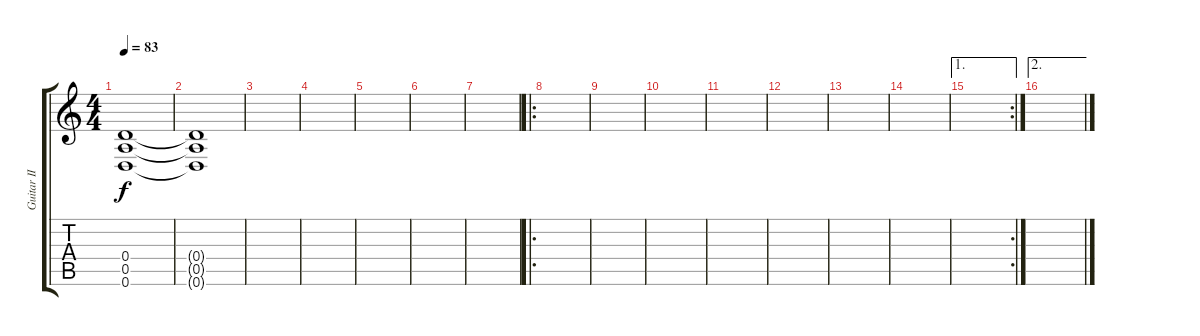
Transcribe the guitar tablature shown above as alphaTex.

\track ("Guitar II" "Guitar II") {instrument distortionguitar}
\staff {score tabs}
\tuning (E4 B3 G3 D3 A2 D2) {hide}
\ts (4 4)
\tempo 83
\clef g2
\ks c
(0.4{t} 0.5{t} 0.6{t}).1{dy f} |
(0.4{t} 0.5{t} 0.6{t}).1 |
|
|
|
|
|
\ro
|
|
|
|
|
|
|
\ae 1
\rc 2
|
\ae 2
